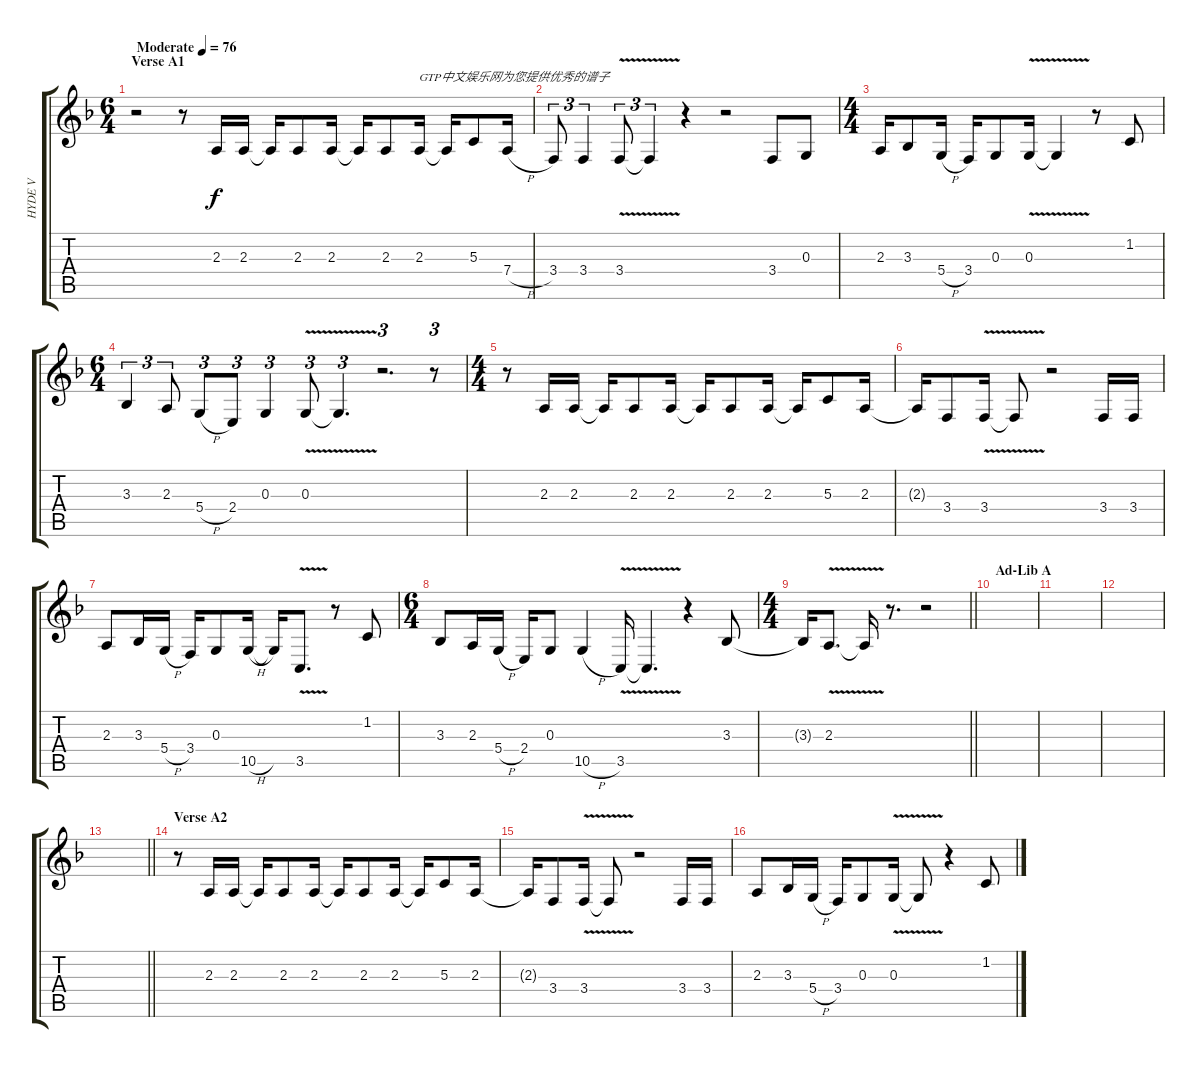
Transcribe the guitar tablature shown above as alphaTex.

\track ("HYDE V" "HYDE V") {instrument lead6voice}
\staff {score tabs}
\tuning (E4 B3 G3 D3 A2 E2) {hide}
\ts (6 4)
\section ("" "Verse A1")
\tempo (76 "Moderate")
\clef g2
\ks f
r.2{dy f instrument lead6voice} r.8 2.3.16 2.3.16 2.3{t}.16 2.3.8 2.3.16 2.3{t}.16 2.3.8 2.3.16{txt "GTP中文娱乐网为您提供优秀的谱子"} 2.3{t}.16 5.3.8 7.4{h}.16 |
3.4.8{tu (3 2)} 3.4.4{tu (3 2)} 3.4{v}.8{tu (3 2)} 3.4{t}.4{tu (3 2)} r.4 r.2 3.4.8 0.3.8 |
\ts (4 4)
2.3.16 3.3.8 5.4{h}.16 3.4.16 0.3.8 0.3{v}.16 0.3{t}.4 r.8 1.2.8 |
\ts (6 4)
3.3.4{tu (3 2)} 2.3.8{tu (3 2)} 5.4{h}.8{tu (3 2)} 2.4.8{tu (3 2)} 0.3.4{tu (3 2)} 0.3{v}.8{tu (3 2)} 0.3{t}.4{d tu (3 2)} r.2{d tu (3 2)} r.8{tu (3 2)} |
\ts (4 4)
r.8 2.3.16 2.3.16 2.3{t}.16 2.3.8 2.3.16 2.3{t}.16 2.3.8 2.3.16 2.3{t}.16 5.3.8 2.3.16 |
2.3{t}.16 3.4.8 3.4{v}.16 3.4{t}.8 r.2 3.4.16 3.4.16 |
2.3.8 3.3.16 5.4{h}.16 3.4.16 0.3.8 10.5{h}.16 10.5{t}.16 3.5{v}.8{d} r.8 1.2.8 |
\ts (6 4)
3.3.8 2.3.16 5.4{h}.16 2.4.16 0.3.8 10.5{h}.4 3.5{v}.16 3.5{t}.4{d} r.4 3.3.8 |
\ts (4 4)
\barLineRight lightlight
3.3{t}.16 2.3{v}.8{d} 2.3{t}.16 r.8{d} r.2 |
\section ("" "Ad-Lib A")
|
|
|
\barLineRight lightlight
|
\section ("" "Verse A2")
r.8 2.3.16 2.3.16 2.3{t}.16 2.3.8 2.3.16 2.3{t}.16 2.3.8 2.3.16 2.3{t}.16 5.3.8 2.3.16 |
2.3{t}.16 3.4.8 3.4{v}.16 3.4{t}.8 r.2 3.4.16 3.4.16 |
2.3.8 3.3.16 5.4{h}.16 3.4.16 0.3.8 0.3{v}.16 0.3{t}.8 r.4 1.2.8
